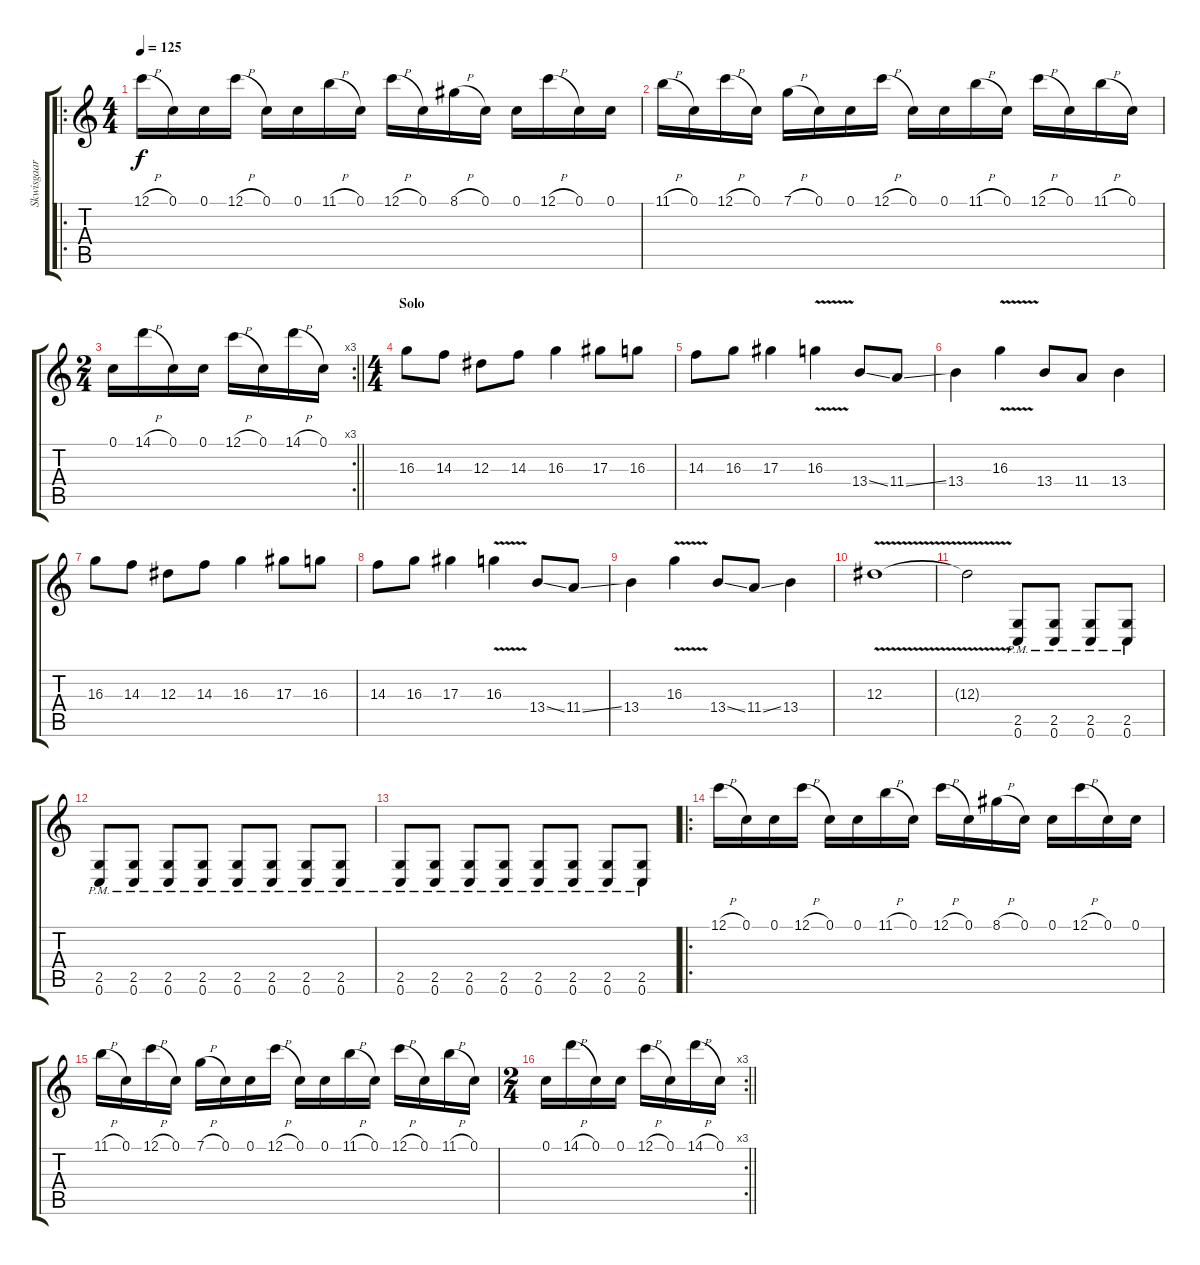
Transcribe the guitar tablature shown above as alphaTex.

\track ("Skwisgaar" "Skwisgaar") {instrument distortionguitar}
\staff {score tabs}
\tuning (C4 G3 Eb3 Bb2 F2 C2) {hide}
\ro
\ts (4 4)
\tempo 125
\clef g2
\ks c
12.1{h}.16{dy f} 0.1.16 0.1.16 12.1{h}.16 0.1.16 0.1.16 11.1{h}.16 0.1.16 12.1{h}.16 0.1.16 8.1{h}.16 0.1.16 0.1.16 12.1{h}.16 0.1.16 0.1.16 |
11.1{h}.16 0.1.16 12.1{h}.16 0.1.16 7.1{h}.16 0.1.16 0.1.16 12.1{h}.16 0.1.16 0.1.16 11.1{h}.16 0.1.16 12.1{h}.16 0.1.16 11.1{h}.16 0.1.16 |
\rc 3
\ts (2 4)
\barLineRight lightlight
0.1.16 14.1{h}.16 0.1.16 0.1.16 12.1{h}.16 0.1.16 14.1{h}.16 0.1.16 |
\ts (4 4)
\section ("" "Solo")
16.3.8{balance 8} 14.3.8 12.3.8 14.3.8 16.3.4 17.3.8 16.3.8 |
14.3.8 16.3.8 17.3.4 16.3{v}.4 13.4{ss}.8 11.4{ss}.8 |
13.4.4 16.3{v}.4 13.4.8 11.4.8 13.4.4 |
16.3.8 14.3.8 12.3.8 14.3.8 16.3.4 17.3.8 16.3.8 |
14.3.8 16.3.8 17.3.4 16.3{v}.4 13.4{ss}.8 11.4{ss}.8 |
13.4.4 16.3{v}.4 13.4{ss}.8 11.4{ss}.8 13.4.4 |
12.3{v}.1 |
12.3{t}.2 (2.5{pm} 0.6{pm}).8 (2.5{pm} 0.6{pm}).8 (2.5{pm} 0.6{pm}).8 (2.5{pm} 0.6{pm}).8 |
(2.5{pm} 0.6{pm}).8 (2.5{pm} 0.6{pm}).8 (2.5{pm} 0.6{pm}).8 (2.5{pm} 0.6{pm}).8 (2.5{pm} 0.6{pm}).8 (2.5{pm} 0.6{pm}).8 (2.5{pm} 0.6{pm}).8 (2.5{pm} 0.6{pm}).8 |
(2.5{pm} 0.6{pm}).8 (2.5{pm} 0.6{pm}).8 (2.5{pm} 0.6{pm}).8 (2.5{pm} 0.6{pm}).8 (2.5{pm} 0.6{pm}).8 (2.5{pm} 0.6{pm}).8 (2.5{pm} 0.6{pm}).8 (2.5{pm} 0.6{pm}).8 |
\ro
12.1{h}.16 0.1.16 0.1.16 12.1{h}.16 0.1.16 0.1.16 11.1{h}.16 0.1.16 12.1{h}.16 0.1.16 8.1{h}.16 0.1.16 0.1.16 12.1{h}.16 0.1.16 0.1.16 |
11.1{h}.16 0.1.16 12.1{h}.16 0.1.16 7.1{h}.16 0.1.16 0.1.16 12.1{h}.16 0.1.16 0.1.16 11.1{h}.16 0.1.16 12.1{h}.16 0.1.16 11.1{h}.16 0.1.16 |
\rc 3
\ts (2 4)
\barLineRight lightlight
0.1.16 14.1{h}.16 0.1.16 0.1.16 12.1{h}.16 0.1.16 14.1{h}.16 0.1.16
